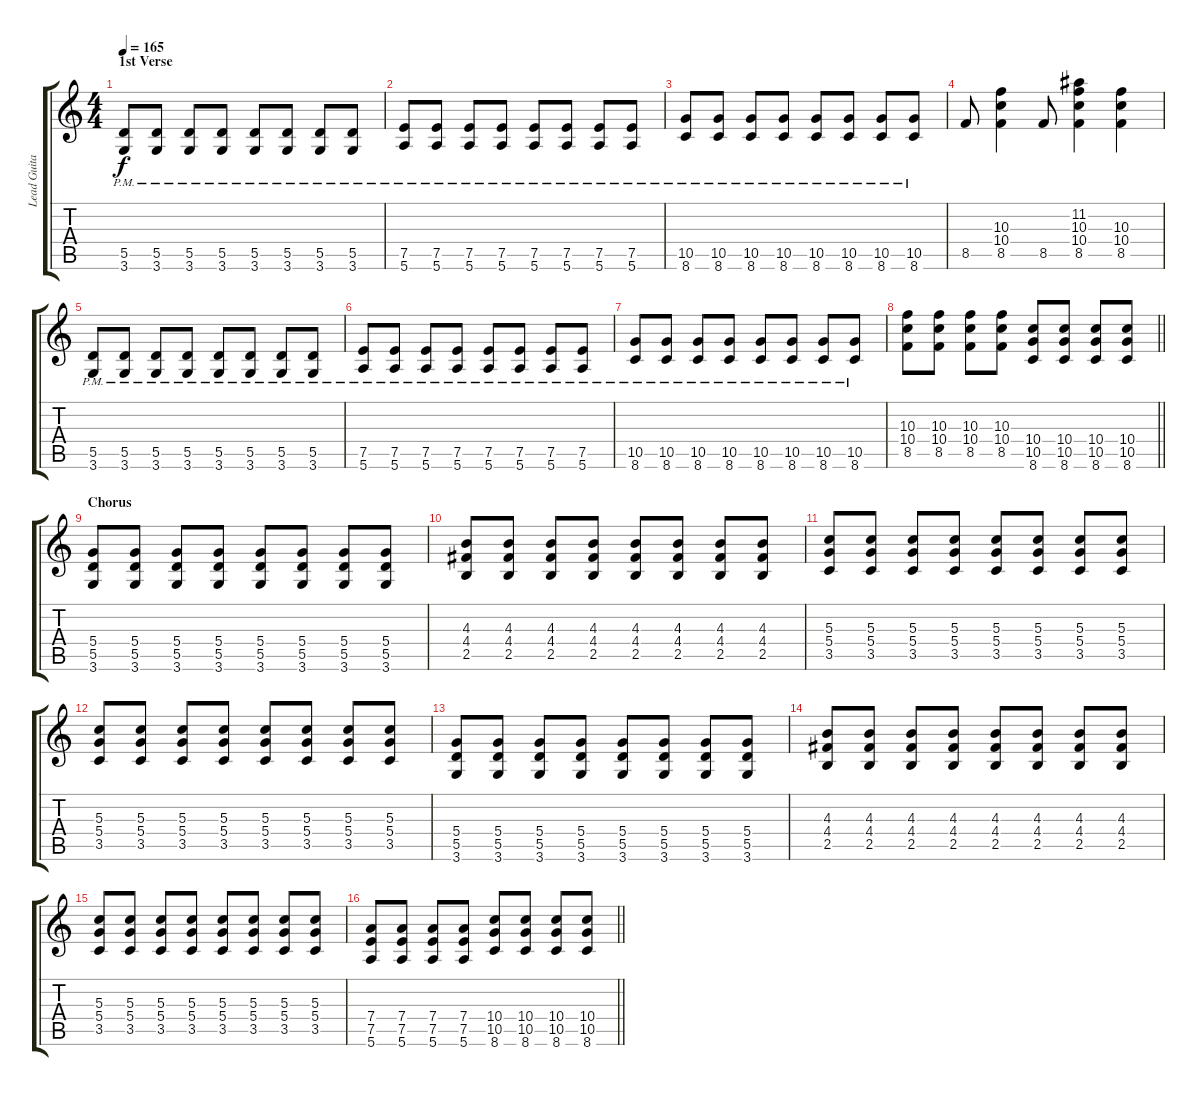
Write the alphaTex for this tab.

\track ("Lead Guitar" "Lead Guita") {instrument distortionguitar}
\staff {score tabs}
\tuning (E4 B3 G3 D3 A2 E2) {hide}
\ts (4 4)
\section ("" "1st Verse")
\tempo 165
\clef g2
\ks c
(5.5{pm} 3.6{pm}).8{dy f} (5.5{pm} 3.6{pm}).8 (5.5{pm} 3.6{pm}).8 (5.5{pm} 3.6{pm}).8 (5.5{pm} 3.6{pm}).8 (5.5{pm} 3.6{pm}).8 (5.5{pm} 3.6{pm}).8 (5.5{pm} 3.6{pm}).8 |
(7.5{pm} 5.6{pm}).8 (7.5{pm} 5.6{pm}).8 (7.5{pm} 5.6{pm}).8 (7.5{pm} 5.6{pm}).8 (7.5{pm} 5.6{pm}).8 (7.5{pm} 5.6{pm}).8 (7.5{pm} 5.6{pm}).8 (7.5{pm} 5.6{pm}).8 |
(10.5{pm} 8.6{pm}).8 (10.5{pm} 8.6{pm}).8 (10.5{pm} 8.6{pm}).8 (10.5{pm} 8.6{pm}).8 (10.5{pm} 8.6{pm}).8 (10.5{pm} 8.6{pm}).8 (10.5{pm} 8.6{pm}).8 (10.5{pm} 8.6{pm}).8 |
8.5.8 (10.3 10.4 8.5).4 8.5.8 (11.2 10.3 10.4 8.5).4 (10.3 10.4 8.5).4 |
(5.5{pm} 3.6{pm}).8 (5.5{pm} 3.6{pm}).8 (5.5{pm} 3.6{pm}).8 (5.5{pm} 3.6{pm}).8 (5.5{pm} 3.6{pm}).8 (5.5{pm} 3.6{pm}).8 (5.5{pm} 3.6{pm}).8 (5.5{pm} 3.6{pm}).8 |
(7.5{pm} 5.6{pm}).8 (7.5{pm} 5.6{pm}).8 (7.5{pm} 5.6{pm}).8 (7.5{pm} 5.6{pm}).8 (7.5{pm} 5.6{pm}).8 (7.5{pm} 5.6{pm}).8 (7.5{pm} 5.6{pm}).8 (7.5{pm} 5.6{pm}).8 |
(10.5{pm} 8.6{pm}).8 (10.5{pm} 8.6{pm}).8 (10.5{pm} 8.6{pm}).8 (10.5{pm} 8.6{pm}).8 (10.5{pm} 8.6{pm}).8 (10.5{pm} 8.6{pm}).8 (10.5{pm} 8.6{pm}).8 (10.5{pm} 8.6{pm}).8 |
\barLineRight lightlight
(10.3 10.4 8.5).8 (10.3 10.4 8.5).8 (10.3 10.4 8.5).8 (10.3 10.4 8.5).8 (10.4 10.5 8.6).8 (10.4 10.5 8.6).8 (10.4 10.5 8.6).8 (10.4 10.5 8.6).8 |
\section ("" "Chorus")
(5.4 5.5 3.6).8 (5.4 5.5 3.6).8 (5.4 5.5 3.6).8 (5.4 5.5 3.6).8 (5.4 5.5 3.6).8 (5.4 5.5 3.6).8 (5.4 5.5 3.6).8 (5.4 5.5 3.6).8 |
(4.3 4.4 2.5).8 (4.3 4.4 2.5).8 (4.3 4.4 2.5).8 (4.3 4.4 2.5).8 (4.3 4.4 2.5).8 (4.3 4.4 2.5).8 (4.3 4.4 2.5).8 (4.3 4.4 2.5).8 |
(5.3 5.4 3.5).8 (5.3 5.4 3.5).8 (5.3 5.4 3.5).8 (5.3 5.4 3.5).8 (5.3 5.4 3.5).8 (5.3 5.4 3.5).8 (5.3 5.4 3.5).8 (5.3 5.4 3.5).8 |
(5.3 5.4 3.5).8 (5.3 5.4 3.5).8 (5.3 5.4 3.5).8 (5.3 5.4 3.5).8 (5.3 5.4 3.5).8 (5.3 5.4 3.5).8 (5.3 5.4 3.5).8 (5.3 5.4 3.5).8 |
(5.4 5.5 3.6).8 (5.4 5.5 3.6).8 (5.4 5.5 3.6).8 (5.4 5.5 3.6).8 (5.4 5.5 3.6).8 (5.4 5.5 3.6).8 (5.4 5.5 3.6).8 (5.4 5.5 3.6).8 |
(4.3 4.4 2.5).8 (4.3 4.4 2.5).8 (4.3 4.4 2.5).8 (4.3 4.4 2.5).8 (4.3 4.4 2.5).8 (4.3 4.4 2.5).8 (4.3 4.4 2.5).8 (4.3 4.4 2.5).8 |
(5.3 5.4 3.5).8 (5.3 5.4 3.5).8 (5.3 5.4 3.5).8 (5.3 5.4 3.5).8 (5.3 5.4 3.5).8 (5.3 5.4 3.5).8 (5.3 5.4 3.5).8 (5.3 5.4 3.5).8 |
\barLineRight lightlight
(7.4 7.5 5.6).8 (7.4 7.5 5.6).8 (7.4 7.5 5.6).8 (7.4 7.5 5.6).8 (10.4 10.5 8.6).8 (10.4 10.5 8.6).8 (10.4 10.5 8.6).8 (10.4 10.5 8.6).8
